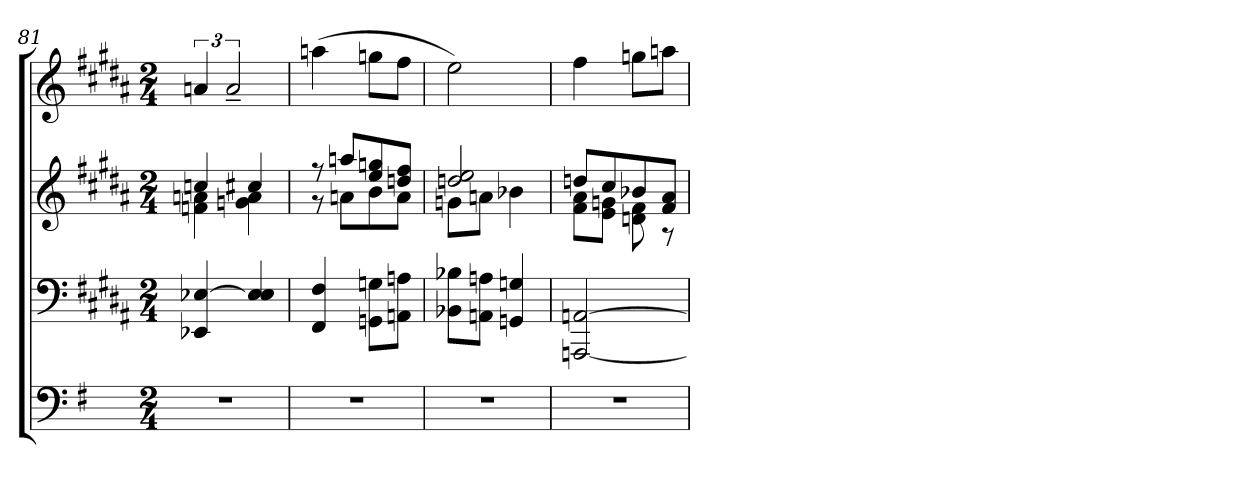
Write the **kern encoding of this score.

**kern	**kern	**kern	**kern
*part3	*part2	*part2	*part1
*staff4	*staff3	*staff2	*staff1
*clefF4	*clefF4	*clefG2	*clefG2
*k[f#]	*k[f#c#g#d#a#]	*k[f#c#g#d#a#]	*k[f#c#g#d#a#]
*M2/4	*M2/4	*M2/4	*M2/4
=81	=81	=81	=81
*	*	*^	*
2r	4EE-X/ [>4E-X/	4ccn/	4fn\ 4an\	6an/
.	.	.	.	3a~>/
.	4E-/] 4E-/	4cc#X/	4gn\ 4a\	.
=82	=82	=82	=82	=82
2r	4FF#/ 4F#/	8r	8r	(>4aan\
.	.	8aan/L	8an\L	.
.	8GGn\ 8Gn\L	8ee/ 8ggn/	8b\	8ggn\L
.	8AAn\ 8An\J	8ddn/ 8ff#/J	8a\J	8ff#\J
=83	=83	=83	=83	=83
2r	8BB-X\ 8B-X\L	2ddn/ 2ee/	8gn\L	2ee\)
.	8AAn\ 8An\J	.	8an\J	.
.	4GGn/ 4Gn/	.	4b-X\	.
=84	=84	=84	=84	=84
2r	[>2AAAn/ [>2AAn/	8ddn/L	8f#\ 8a#\L	4ff#\
.	.	8cc#/	8e\ 8gn\J	.
.	.	8b-X/	8dn\ 8f#\	8ggn\L
.	.	8f#/ 8a#/J	8r	8aan\J
*	*	*v	*v	*
=	=	=	=
*-	*-	*-	*-
